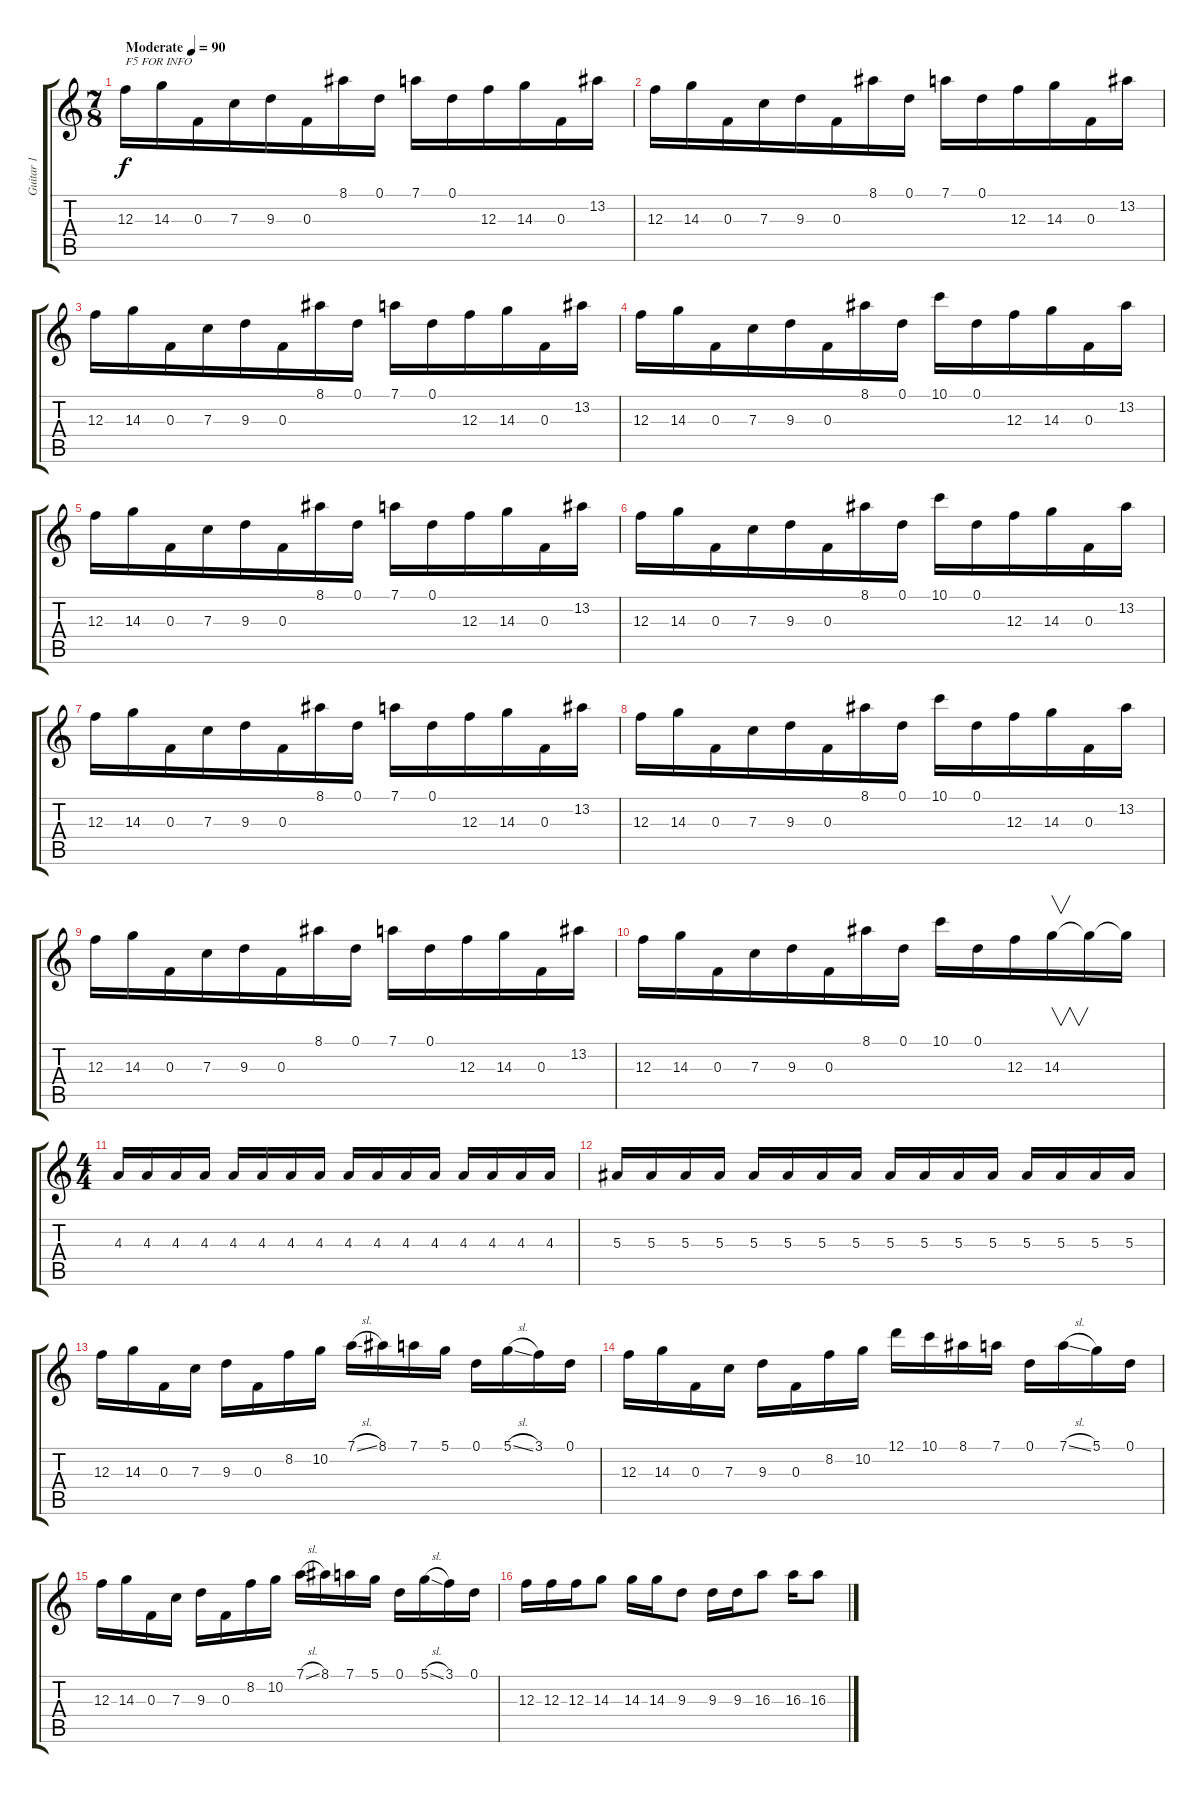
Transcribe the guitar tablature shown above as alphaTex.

\track ("Guitar 1" "Guitar 1") {instrument distortionguitar}
\staff {score tabs}
\tuning (D4 A3 F3 C3 G2 C2) {hide}
\ts (7 8)
\tempo (90 "Moderate")
\clef g2
\ks c
12.3.16{txt "F5 FOR INFO" dy f volume 2 instrument distortionguitar} 14.3.16{volume 13} 0.3.16 7.3.16 9.3.16 0.3.16 8.1.16 0.1.16 7.1.16 0.1.16 12.3.16 14.3.16 0.3.16 13.2.16 |
12.3.16 14.3.16 0.3.16 7.3.16 9.3.16 0.3.16 8.1.16 0.1.16 7.1.16 0.1.16 12.3.16 14.3.16 0.3.16 13.2.16 |
12.3.16 14.3.16 0.3.16 7.3.16 9.3.16 0.3.16 8.1.16 0.1.16 7.1.16 0.1.16 12.3.16 14.3.16 0.3.16 13.2.16 |
12.3.16 14.3.16 0.3.16 7.3.16 9.3.16 0.3.16 8.1.16 0.1.16 10.1.16 0.1.16 12.3.16 14.3.16 0.3.16 13.2.16 |
12.3.16 14.3.16 0.3.16 7.3.16 9.3.16 0.3.16 8.1.16 0.1.16 7.1.16 0.1.16 12.3.16 14.3.16 0.3.16 13.2.16 |
12.3.16 14.3.16 0.3.16 7.3.16 9.3.16 0.3.16 8.1.16 0.1.16 10.1.16 0.1.16 12.3.16 14.3.16 0.3.16 13.2.16 |
12.3.16 14.3.16 0.3.16 7.3.16 9.3.16 0.3.16 8.1.16 0.1.16 7.1.16 0.1.16 12.3.16 14.3.16 0.3.16 13.2.16 |
12.3.16 14.3.16 0.3.16 7.3.16 9.3.16 0.3.16 8.1.16 0.1.16 10.1.16 0.1.16 12.3.16 14.3.16 0.3.16 13.2.16 |
12.3.16 14.3.16 0.3.16 7.3.16 9.3.16 0.3.16 8.1.16 0.1.16 7.1.16 0.1.16 12.3.16 14.3.16 0.3.16 13.2.16 |
12.3.16 14.3.16 0.3.16 7.3.16 9.3.16 0.3.16 8.1.16 0.1.16 10.1.16 0.1.16 12.3.16 14.3.16{v} 14.3{t}.16 14.3{t}.16 |
\ts (4 4)
4.3.16 4.3.16 4.3.16 4.3.16 4.3.16 4.3.16 4.3.16 4.3.16 4.3.16 4.3.16 4.3.16 4.3.16 4.3.16 4.3.16 4.3.16 4.3.16 |
5.3.16 5.3.16 5.3.16 5.3.16 5.3.16 5.3.16 5.3.16 5.3.16 5.3.16 5.3.16 5.3.16 5.3.16 5.3.16 5.3.16 5.3.16 5.3.16 |
12.3.16 14.3.16 0.3.16 7.3.16 9.3.16 0.3.16 8.2.16 10.2.16 7.1{sl}.16 8.1.16 7.1.16 5.1.16 0.1.16 5.1{sl}.16 3.1.16 0.1.16 |
12.3.16 14.3.16 0.3.16 7.3.16 9.3.16 0.3.16 8.2.16 10.2.16 12.1.16 10.1.16 8.1.16 7.1.16 0.1.16 7.1{sl}.16 5.1.16 0.1.16 |
12.3.16 14.3.16 0.3.16 7.3.16 9.3.16 0.3.16 8.2.16 10.2.16 7.1{sl}.16 8.1.16 7.1.16 5.1.16 0.1.16 5.1{sl}.16 3.1.16 0.1.16 |
12.3.16 12.3.16 12.3.16 14.3.8 14.3.16 14.3.16 9.3.8 9.3.16 9.3.16 16.3.8 16.3.16 16.3.8
